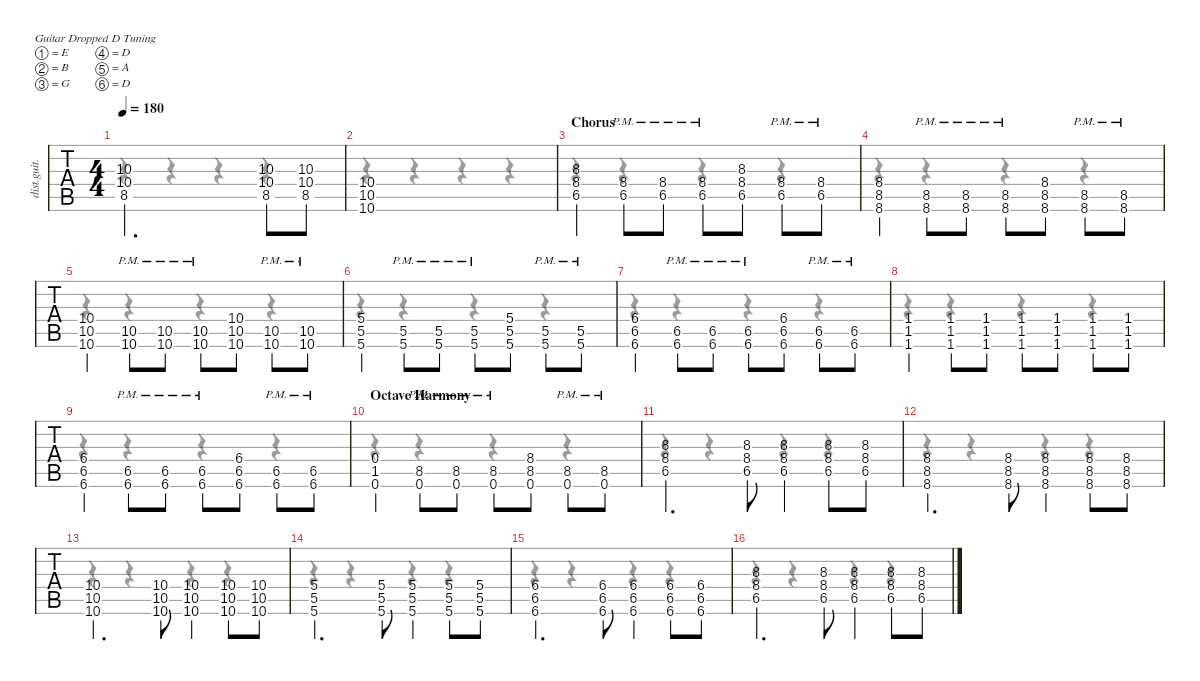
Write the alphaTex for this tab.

\defaultSystemsLayout 4
\hideDynamics
\bracketExtendMode nobrackets
\track ("Rhythm" "dist.guit.") {instrument distortionguitar}
\staff {tabs}
\tuning (E4 B3 G3 D3 A2 D2)
\voice
\ts (4 4)
\tempo 180
\clef g2
\ks c
(10.3 10.4 8.5).2{d dy f} (10.3 10.4 8.5).8 (10.3 10.4 8.5).8 |
(10.4 10.5 10.6).1 |
\section ("" "Chorus")
(8.3{acc #} 8.4{acc #} 6.5{acc #}).4 (8.4{pm acc #} 6.5{pm acc #}).8 (8.4{pm acc #} 6.5{pm acc #}).8 (8.4{pm acc #} 6.5{pm acc #}).8 (8.3{acc #} 8.4{acc #} 6.5{acc #}).8 (8.4{pm acc #} 6.5{pm acc #}).8 (8.4{pm acc #} 6.5{pm acc #}).8 |
(8.4{acc #} 8.5 8.6{acc #}).4 (8.5{pm} 8.6{acc #}).8 (8.5{pm} 8.6{acc #}).8 (8.5{pm} 8.6{acc #}).8 (8.4{acc #} 8.5 8.6{acc #}).8 (8.5{pm} 8.6{acc #}).8 (8.5{pm} 8.6{acc #}).8 |
(10.4 10.5 10.6).4 (10.5{pm} 10.6).8 (10.5{pm} 10.6).8 (10.5{pm} 10.6).8 (10.4 10.5 10.6).8 (10.5{pm} 10.6).8 (10.5{pm} 10.6).8 |
(5.4 5.5 5.6).4 (5.5{pm} 5.6).8 (5.5{pm} 5.6).8 (5.5{pm} 5.6).8 (5.4 5.5 5.6).8 (5.5{pm} 5.6).8 (5.5{pm} 5.6).8 |
(6.4{acc #} 6.5{acc #} 6.6{acc #}).4 (6.5{pm acc #} 6.6{acc #}).8 (6.5{pm acc #} 6.6{acc #}).8 (6.5{pm acc #} 6.6{acc #}).8 (6.4{acc #} 6.5{acc #} 6.6{acc #}).8 (6.5{pm acc #} 6.6{acc #}).8 (6.5{pm acc #} 6.6{acc #}).8 |
(1.4{acc #} 1.5{acc #} 1.6{acc #}).4 (1.4{acc #} 1.5{acc #} 1.6{acc #}).8 (1.4{acc #} 1.5{acc #} 1.6{acc #}).8 (1.4{acc #} 1.5{acc #} 1.6{acc #}).8 (1.4{acc #} 1.5{acc #} 1.6{acc #}).8 (1.4{acc #} 1.5{acc #} 1.6{acc #}).8 (1.4{acc #} 1.5{acc #} 1.6{acc #}).8 |
(6.4{acc #} 6.5{acc #} 6.6{acc #}).4 (6.5{pm acc #} 6.6{acc #}).8 (6.5{pm acc #} 6.6{acc #}).8 (6.5{pm acc #} 6.6{acc #}).8 (6.4{acc #} 6.5{acc #} 6.6{acc #}).8 (6.5{pm acc #} 6.6{acc #}).8 (6.5{pm acc #} 6.6{acc #}).8 |
\section ("" "Octave Harmony")
(0.4 1.5{acc #} 0.6).4 (8.5{pm} 0.6).8 (8.5{pm} 0.6).8 (8.5{pm} 0.6).8 (8.4{acc #} 8.5 0.6).8 (8.5{pm} 0.6).8 (8.5{pm} 0.6).8 |
(8.3{acc #} 8.4{acc #} 6.5{acc #}).4{d} (8.3{acc #} 8.4{acc #} 6.5{acc #}).8 (8.3{acc #} 8.4{acc #} 6.5{acc #}).4 (8.3{acc #} 8.4{acc #} 6.5{acc #}).8 (8.3{acc #} 8.4{acc #} 6.5{acc #}).8 |
(8.4{acc #} 8.5 8.6{acc #}).4{d} (8.4{acc #} 8.5 8.6{acc #}).8 (8.4{acc #} 8.5 8.6{acc #}).4 (8.4{acc #} 8.5 8.6{acc #}).8 (8.4{acc #} 8.5 8.6{acc #}).8 |
(10.4 10.5 10.6).4{d} (10.4 10.5 10.6).8 (10.4 10.5 10.6).4 (10.4 10.5 10.6).8 (10.4 10.5 10.6).8 |
(5.4 5.5 5.6).4{d} (5.4 5.5 5.6).8 (5.4 5.5 5.6).4 (5.4 5.5 5.6).8 (5.4 5.5 5.6).8 |
(6.4{acc #} 6.5{acc #} 6.6{acc #}).4{d} (6.4{acc #} 6.5{acc #} 6.6{acc #}).8 (6.4{acc #} 6.5{acc #} 6.6{acc #}).4 (6.4{acc #} 6.5{acc #} 6.6{acc #}).8 (6.4{acc #} 6.5{acc #} 6.6{acc #}).8 |
(8.3{acc #} 8.4{acc #} 6.5{acc #}).4{d} (8.3{acc #} 8.4{acc #} 6.5{acc #}).8 (8.3{acc #} 8.4{acc #} 6.5{acc #}).4 (8.3{acc #} 8.4{acc #} 6.5{acc #}).8 (8.3{acc #} 8.4{acc #} 6.5{acc #}).8
\voice
\clef g2
\ottava regular
\simile none
\ks c
r.4{dy mf} r.4 r.4 r.4 |
r.4 r.4 r.4 r.4 |
r.4 r.4 r.4 r.4 |
r.4 r.4 r.4 r.4 |
r.4 r.4 r.4 r.4 |
r.4 r.4 r.4 r.4 |
r.4 r.4 r.4 r.4 |
r.4 r.4 r.4 r.4 |
r.4 r.4 r.4 r.4 |
r.4 r.4 r.4 r.4 |
r.4 r.4 r.4 r.4 |
r.4 r.4 r.4 r.4 |
r.4 r.4 r.4 r.4 |
r.4 r.4 r.4 r.4 |
r.4 r.4 r.4 r.4 |
r.4 r.4 r.4 r.4
